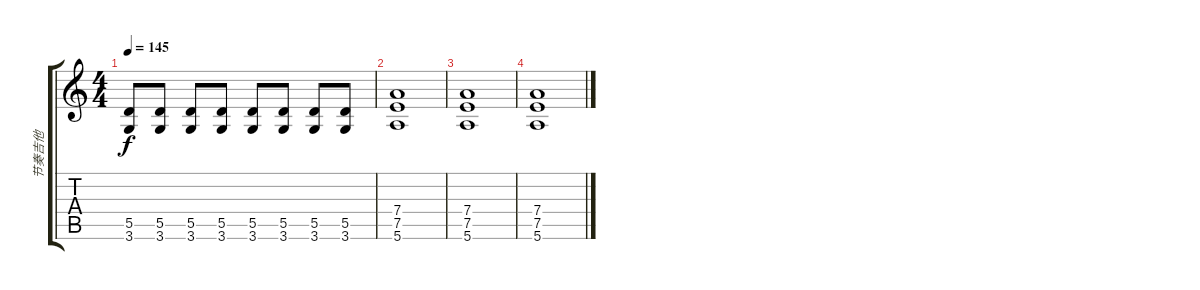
\track ("节奏吉他" "节奏吉他") {instrument overdrivenguitar}
\staff {score tabs}
\tuning (E4 B3 G3 D3 A2 E2) {hide}
\ts (4 4)
\tempo 145
\clef g2
\ks c
(5.5 3.6).8{dy f} (5.5 3.6).8 (5.5 3.6).8 (5.5 3.6).8 (5.5 3.6).8 (5.5 3.6).8 (5.5 3.6).8 (5.5 3.6).8 |
(7.4 7.5 5.6).1 |
(7.4 7.5 5.6).1 |
(7.4 7.5 5.6).1
